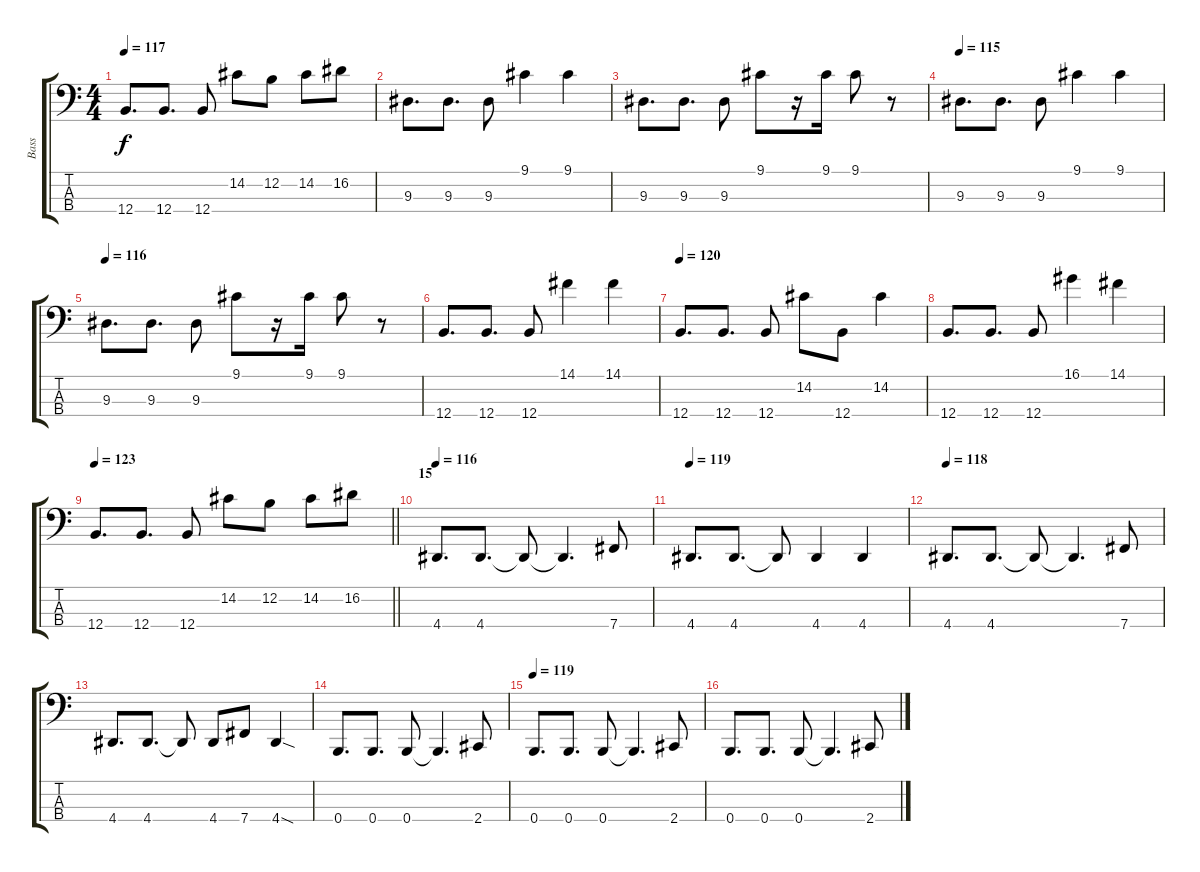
\track ("Bass" "Bass") {instrument electricbasspick}
\staff {score tabs}
\tuning (E2 B1 Gb1 B0) {hide}
\ts (4 4)
\tempo 117
\clef f4
\ks c
12.4.8{d dy f} 12.4.8{d} 12.4.8 14.2.8 12.2.8 14.2.8 16.2.8 |
9.3.8{d} 9.3.8{d} 9.3.8 9.1.4 9.1.4 |
9.3.8{d} 9.3.8{d} 9.3.8 9.1.8 r.16 9.1.16 9.1.8 r.8 |
\tempo 115
9.3.8{d} 9.3.8{d} 9.3.8 9.1.4 9.1.4 |
\tempo 116
9.3.8{d} 9.3.8{d} 9.3.8 9.1.8 r.16 9.1.16 9.1.8 r.8 |
12.4.8{d} 12.4.8{d} 12.4.8 14.1.4 14.1.4 |
\tempo 120
12.4.8{d} 12.4.8{d} 12.4.8 14.2.8 12.4.8 14.2.4 |
12.4.8{d} 12.4.8{d} 12.4.8 16.1.4 14.1.4 |
\tempo 123
\barLineRight lightlight
12.4.8{d} 12.4.8{d} 12.4.8 14.2.8 12.2.8 14.2.8 16.2.8 |
\section ("" "15")
\tempo 116
4.4.8{d} 4.4.8{d} 4.4{t}.8 4.4{t}.4{d} 7.4.8 |
\tempo 119
4.4.8{d} 4.4.8{d} 4.4{t}.8 4.4.4 4.4.4 |
\tempo 118
4.4.8{d} 4.4.8{d} 4.4{t}.8 4.4{t}.4{d} 7.4.8 |
4.4.8{d} 4.4.8{d} 4.4{t}.8 4.4.8 7.4.8 4.4{sod}.4 |
0.4.8{d} 0.4.8{d} 0.4.8 0.4{t}.4{d} 2.4.8 |
\tempo 119
0.4.8{d} 0.4.8{d} 0.4.8 0.4{t}.4{d} 2.4.8 |
0.4.8{d} 0.4.8{d} 0.4.8 0.4{t}.4{d} 2.4.8
